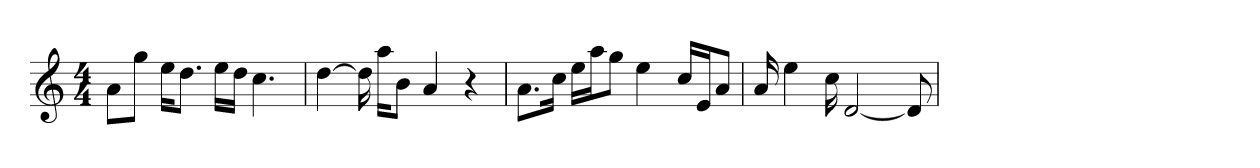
**kern
*part1
*staff1
*k[]
*M4/4
*MM80
=
8aL
8ggJ
16eeKL
8.ddJ
16eeLL
16ddJJ
4.cc
=1
[4dd
16dd]
16aaKL
8bJ
4a
4r
=2
8.aL
16ccJk
16eeLL
16aaJ
8ggJ
4ee
16ccLL
16eJ
8aJ
=3
16a
4ee
16cc
[2d
8d]
=
*-
